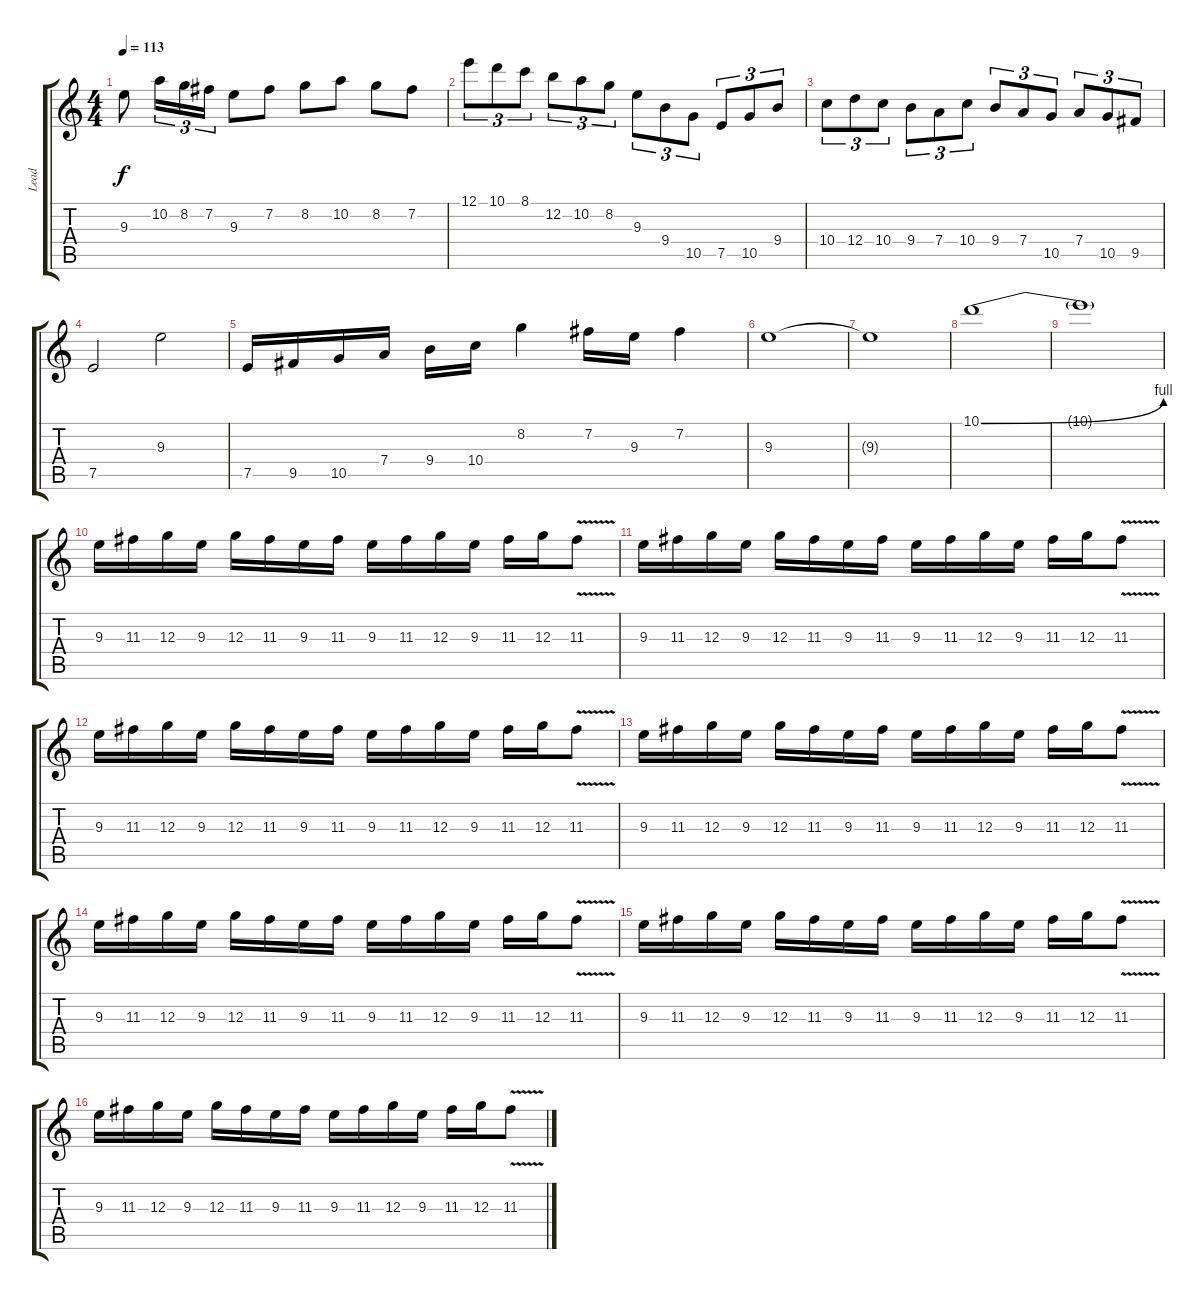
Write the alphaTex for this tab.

\track ("Lead" "Lead") {instrument distortionguitar}
\staff {score tabs}
\tuning (E4 B3 G3 D3 A2 E2) {hide}
\ts (4 4)
\tempo 113
\clef g2
\ks c
9.3.8{dy f} 10.2.16{tu (3 2)} 8.2.16{tu (3 2)} 7.2.16{tu (3 2)} 9.3.8 7.2.8 8.2.8 10.2.8 8.2.8 7.2.8 |
12.1.8{tu (3 2)} 10.1.8{tu (3 2)} 8.1.8{tu (3 2)} 12.2.8{tu (3 2)} 10.2.8{tu (3 2)} 8.2.8{tu (3 2)} 9.3.8{tu (3 2)} 9.4.8{tu (3 2)} 10.5.8{tu (3 2)} 7.5.8{tu (3 2)} 10.5.8{tu (3 2)} 9.4.8{tu (3 2)} |
10.4.8{tu (3 2)} 12.4.8{tu (3 2)} 10.4.8{tu (3 2)} 9.4.8{tu (3 2)} 7.4.8{tu (3 2)} 10.4.8{tu (3 2)} 9.4.8{tu (3 2)} 7.4.8{tu (3 2)} 10.5.8{tu (3 2)} 7.4.8{tu (3 2)} 10.5.8{tu (3 2)} 9.5.8{tu (3 2)} |
7.5.2 9.3.2 |
7.5.16 9.5.16 10.5.16 7.4.16 9.4.16 10.4.16 8.2.4 7.2.16 9.3.16 7.2.4 |
9.3.1 |
9.3{t}.1 |
10.1{be (bend 0 0 60 4)}.1 |
10.1{t}.1 |
9.3.16 11.3.16 12.3.16 9.3.16 12.3.16 11.3.16 9.3.16 11.3.16 9.3.16 11.3.16 12.3.16 9.3.16 11.3.16 12.3.16 11.3{v}.8 |
9.3.16 11.3.16 12.3.16 9.3.16 12.3.16 11.3.16 9.3.16 11.3.16 9.3.16 11.3.16 12.3.16 9.3.16 11.3.16 12.3.16 11.3{v}.8 |
9.3.16 11.3.16 12.3.16 9.3.16 12.3.16 11.3.16 9.3.16 11.3.16 9.3.16 11.3.16 12.3.16 9.3.16 11.3.16 12.3.16 11.3{v}.8 |
9.3.16 11.3.16 12.3.16 9.3.16 12.3.16 11.3.16 9.3.16 11.3.16 9.3.16 11.3.16 12.3.16 9.3.16 11.3.16 12.3.16 11.3{v}.8 |
9.3.16 11.3.16 12.3.16 9.3.16 12.3.16 11.3.16 9.3.16 11.3.16 9.3.16 11.3.16 12.3.16 9.3.16 11.3.16 12.3.16 11.3{v}.8 |
9.3.16 11.3.16 12.3.16 9.3.16 12.3.16 11.3.16 9.3.16 11.3.16 9.3.16 11.3.16 12.3.16 9.3.16 11.3.16 12.3.16 11.3{v}.8 |
9.3.16 11.3.16 12.3.16 9.3.16 12.3.16 11.3.16 9.3.16 11.3.16 9.3.16 11.3.16 12.3.16 9.3.16 11.3.16 12.3.16 11.3{v}.8
